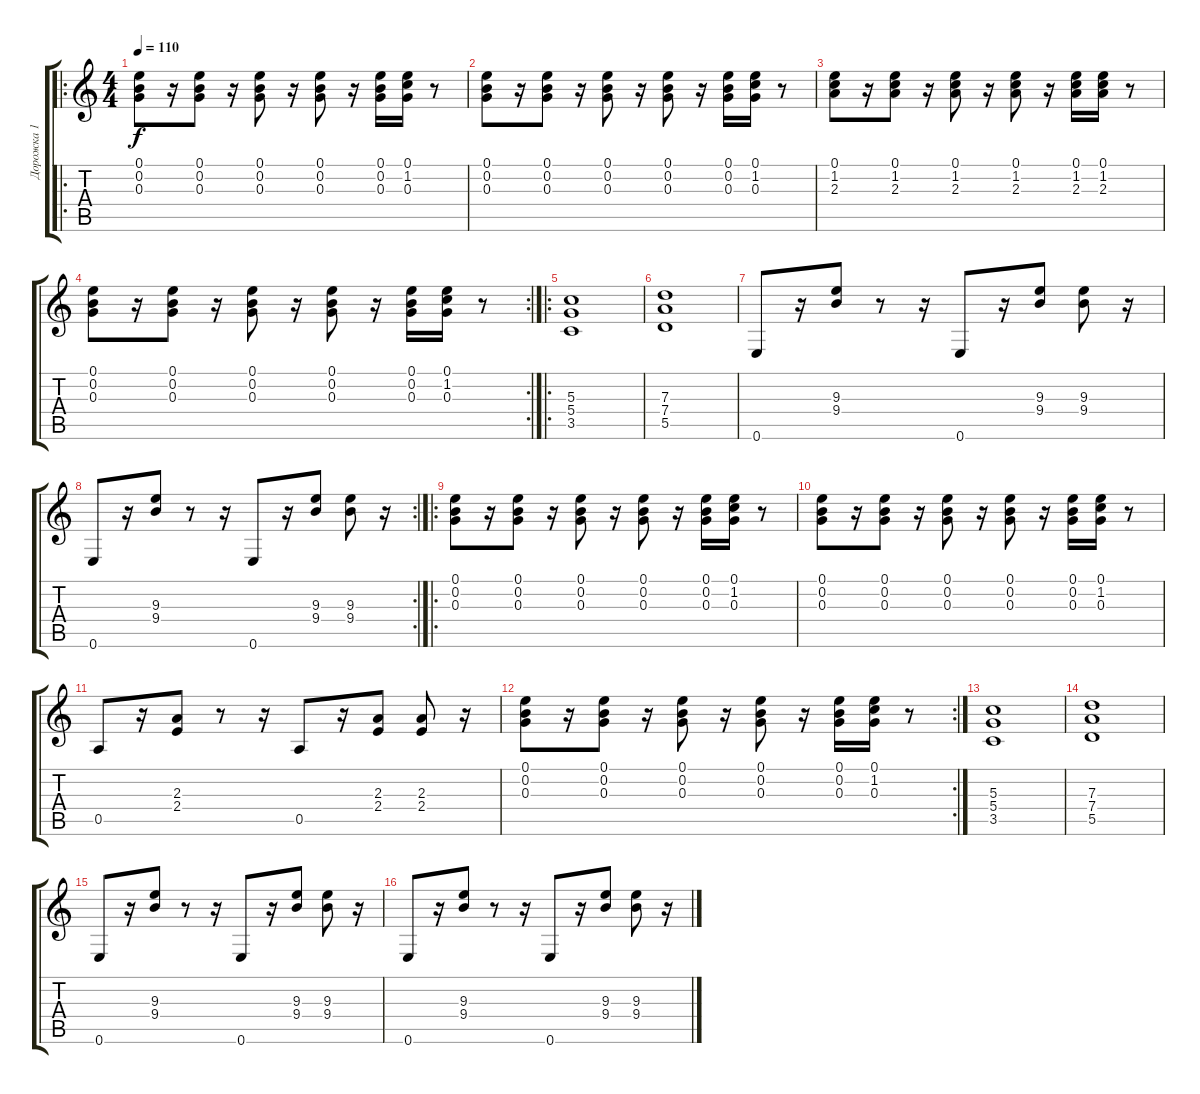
\track ("Дорожка 1" "Дорожка 1") {instrument distortionguitar}
\staff {score tabs}
\tuning (E4 B3 G3 D3 A2 E2) {hide}
\ro
\ts (4 4)
\tempo 110
\clef g2
\ks c
(0.1 0.2 0.3).8{dy f instrument electricguitarclean} r.16 (0.1 0.2 0.3).8 r.16 (0.1 0.2 0.3).8 r.16 (0.1 0.2 0.3).8 r.16 (0.1 0.2 0.3).16 (0.1 1.2 0.3).16 r.8 |
(0.1 0.2 0.3).8 r.16 (0.1 0.2 0.3).8 r.16 (0.1 0.2 0.3).8 r.16 (0.1 0.2 0.3).8 r.16 (0.1 0.2 0.3).16 (0.1 1.2 0.3).16 r.8 |
(0.1 1.2 2.3).8 r.16 (0.1 1.2 2.3).8 r.16 (0.1 1.2 2.3).8 r.16 (0.1 1.2 2.3).8 r.16 (0.1 1.2 2.3).16 (0.1 1.2 2.3).16 r.8 |
\rc 2
(0.1 0.2 0.3).8 r.16 (0.1 0.2 0.3).8 r.16 (0.1 0.2 0.3).8 r.16 (0.1 0.2 0.3).8 r.16 (0.1 0.2 0.3).16 (0.1 1.2 0.3).16 r.8 |
\ro
(5.3 5.4 3.5).1{volume 13 instrument overdrivenguitar} |
(7.3 7.4 5.5).1 |
0.6.8 r.16 (9.3 9.4).8 r.8 r.16 0.6.8 r.16 (9.3 9.4).8 (9.3 9.4).8 r.16 |
\rc 2
0.6.8 r.16 (9.3 9.4).8 r.8 r.16 0.6.8 r.16 (9.3 9.4).8 (9.3 9.4).8 r.16 |
\ro
(0.1 0.2 0.3).8{instrument electricguitarclean} r.16 (0.1 0.2 0.3).8 r.16 (0.1 0.2 0.3).8 r.16 (0.1 0.2 0.3).8 r.16 (0.1 0.2 0.3).16 (0.1 1.2 0.3).16 r.8 |
(0.1 0.2 0.3).8 r.16 (0.1 0.2 0.3).8 r.16 (0.1 0.2 0.3).8 r.16 (0.1 0.2 0.3).8 r.16 (0.1 0.2 0.3).16 (0.1 1.2 0.3).16 r.8 |
0.5.8{volume 13 instrument overdrivenguitar} r.16 (2.3 2.4).8 r.8 r.16 0.5.8 r.16 (2.3 2.4).8 (2.3 2.4).8 r.16 |
\rc 2
(0.1 0.2 0.3).8{instrument electricguitarclean} r.16 (0.1 0.2 0.3).8 r.16 (0.1 0.2 0.3).8 r.16 (0.1 0.2 0.3).8 r.16 (0.1 0.2 0.3).16 (0.1 1.2 0.3).16 r.8 |
(5.3 5.4 3.5).1{volume 13 instrument overdrivenguitar} |
(7.3 7.4 5.5).1 |
0.6.8 r.16 (9.3 9.4).8 r.8 r.16 0.6.8 r.16 (9.3 9.4).8 (9.3 9.4).8 r.16 |
0.6.8 r.16 (9.3 9.4).8 r.8 r.16 0.6.8 r.16 (9.3 9.4).8 (9.3 9.4).8 r.16
